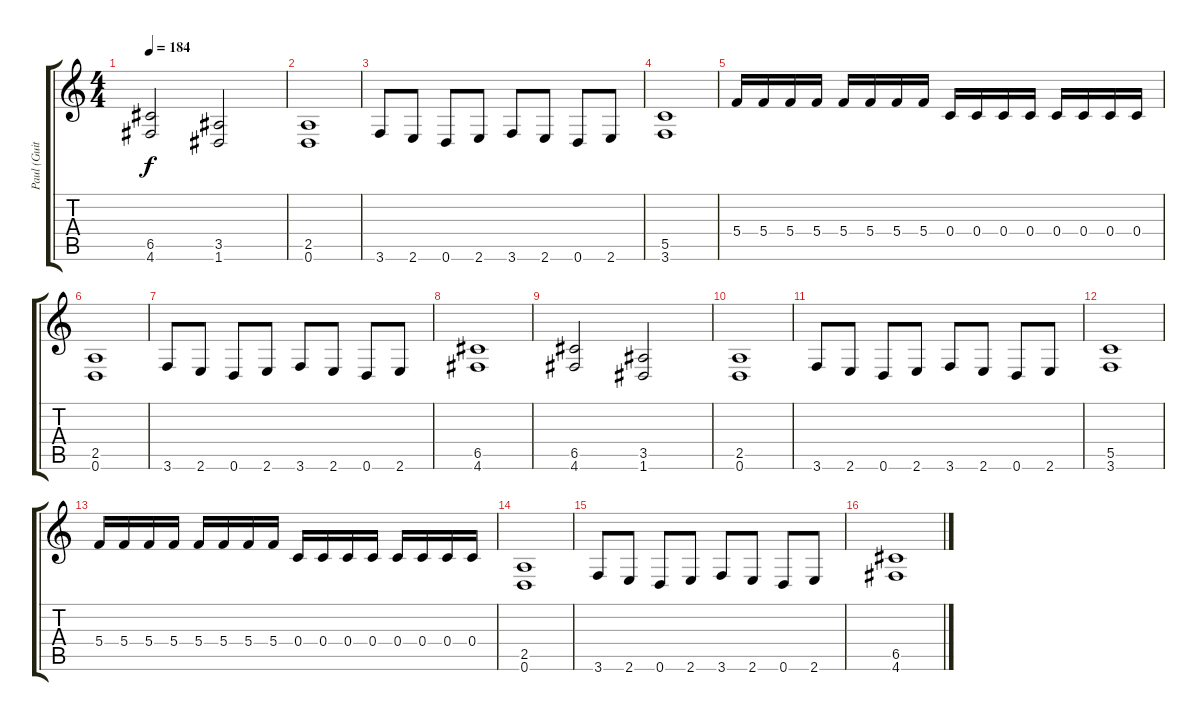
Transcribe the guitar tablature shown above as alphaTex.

\track ("Paul (Guitar)" "Paul (Guit") {instrument distortionguitar}
\staff {score tabs}
\tuning (D4 A3 F3 C3 G2 D2) {hide}
\ts (4 4)
\tempo 184
\clef g2
\ks c
(6.5 4.6).2{dy f} (3.5 1.6).2 |
(2.5 0.6).1 |
3.6.8 2.6.8 0.6.8 2.6.8 3.6.8 2.6.8 0.6.8 2.6.8 |
(5.5 3.6).1 |
5.4.16 5.4.16 5.4.16 5.4.16 5.4.16 5.4.16 5.4.16 5.4.16 0.4.16 0.4.16 0.4.16 0.4.16 0.4.16 0.4.16 0.4.16 0.4.16 |
(2.5 0.6).1 |
3.6.8 2.6.8 0.6.8 2.6.8 3.6.8 2.6.8 0.6.8 2.6.8 |
(6.5 4.6).1 |
(6.5 4.6).2 (3.5 1.6).2 |
(2.5 0.6).1 |
3.6.8 2.6.8 0.6.8 2.6.8 3.6.8 2.6.8 0.6.8 2.6.8 |
(5.5 3.6).1 |
5.4.16 5.4.16 5.4.16 5.4.16 5.4.16 5.4.16 5.4.16 5.4.16 0.4.16 0.4.16 0.4.16 0.4.16 0.4.16 0.4.16 0.4.16 0.4.16 |
(2.5 0.6).1 |
3.6.8 2.6.8 0.6.8 2.6.8 3.6.8 2.6.8 0.6.8 2.6.8 |
(6.5 4.6).1
